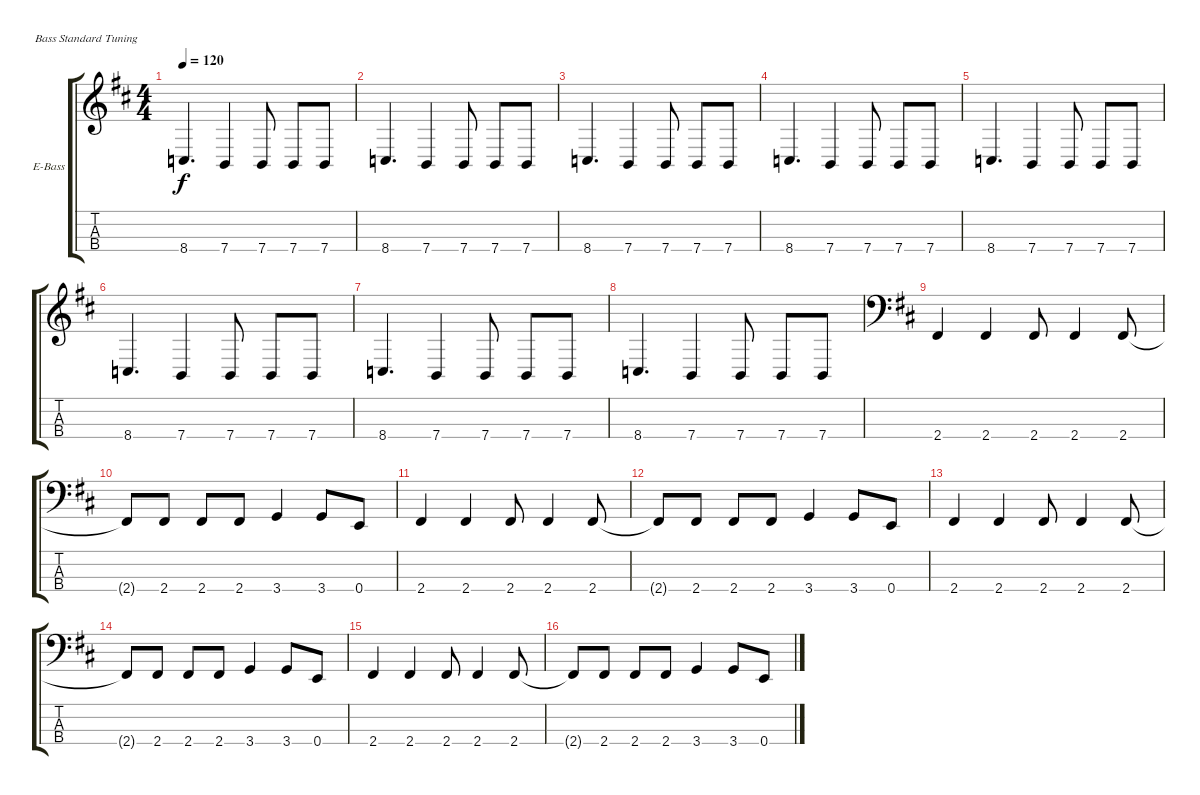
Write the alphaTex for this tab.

\defaultSystemsLayout 4
\bracketExtendMode groupsimilarinstruments
\firstSystemTrackNameOrientation horizontal
\otherSystemsTrackNameOrientation horizontal
\track ("Electric Bass" "E-Bass") {instrument electricbassfinger}
\staff {score tabs}
\tuning (G2 D2 A1 E1)
\ts (4 4)
\tempo 120
\clef g2
\scale
0.936948
\ks d
8.4.4{d dy f} 7.4.4 7.4.8 7.4.8 7.4.8 |
\scale
0.936948 8.4.4{d} 7.4.4 7.4.8 7.4.8 7.4.8 |
\scale
1.1261 8.4.4{d} 7.4.4 7.4.8 7.4.8 7.4.8 |
\scale
0.936948 8.4.4{d} 7.4.4 7.4.8 7.4.8 7.4.8 |
\scale
0.936948 8.4.4{d} 7.4.4 7.4.8 7.4.8 7.4.8 |
\scale
1.1261 8.4.4{d} 7.4.4 7.4.8 7.4.8 7.4.8 |
\scale
0.936948 8.4.4{d} 7.4.4 7.4.8 7.4.8 7.4.8 |
\scale
0.936948 8.4.4{d} 7.4.4 7.4.8 7.4.8 7.4.8 |
\clef f4
\scale
1.1261 2.4.4 2.4.4 2.4.8 2.4.4 2.4.8 |
\scale
0.936948 2.4{t}.8 2.4.8 2.4.8 2.4.8 3.4.4 3.4.8 0.4.8 |
\scale
0.936948 2.4.4 2.4.4 2.4.8 2.4.4 2.4.8 |
\scale
1.1261 2.4{t}.8 2.4.8 2.4.8 2.4.8 3.4.4 3.4.8 0.4.8 |
\scale
0.936948 2.4.4 2.4.4 2.4.8 2.4.4 2.4.8 |
\scale
0.936948 2.4{t}.8 2.4.8 2.4.8 2.4.8 3.4.4 3.4.8 0.4.8 |
\scale
1.1261 2.4.4 2.4.4 2.4.8 2.4.4 2.4.8 |
\scale
0.936948 2.4{t}.8 2.4.8 2.4.8 2.4.8 3.4.4 3.4.8 0.4.8
